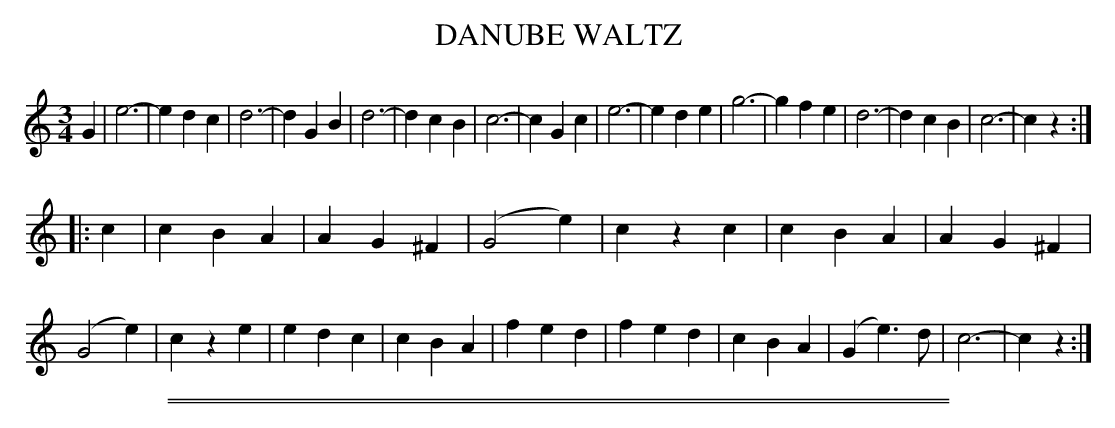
X:1
T: DANUBE WALTZ
M: 3/4
L: 1/4
K: C
G |\
e3- | edc | d3- | dGB |\
d3- | dcB | c3- | cGc |\
e3- | ede | g3- | gfe |\
d3- | dcB | c3- | cz :|
|: c |\
cBA | AG^F | (G2e) | czc |\
cBA | AG^F | (G2e) | cze |\
edc | cBA | fed | fed |\
cBA | (Ge)>d | c3- | cz :|
